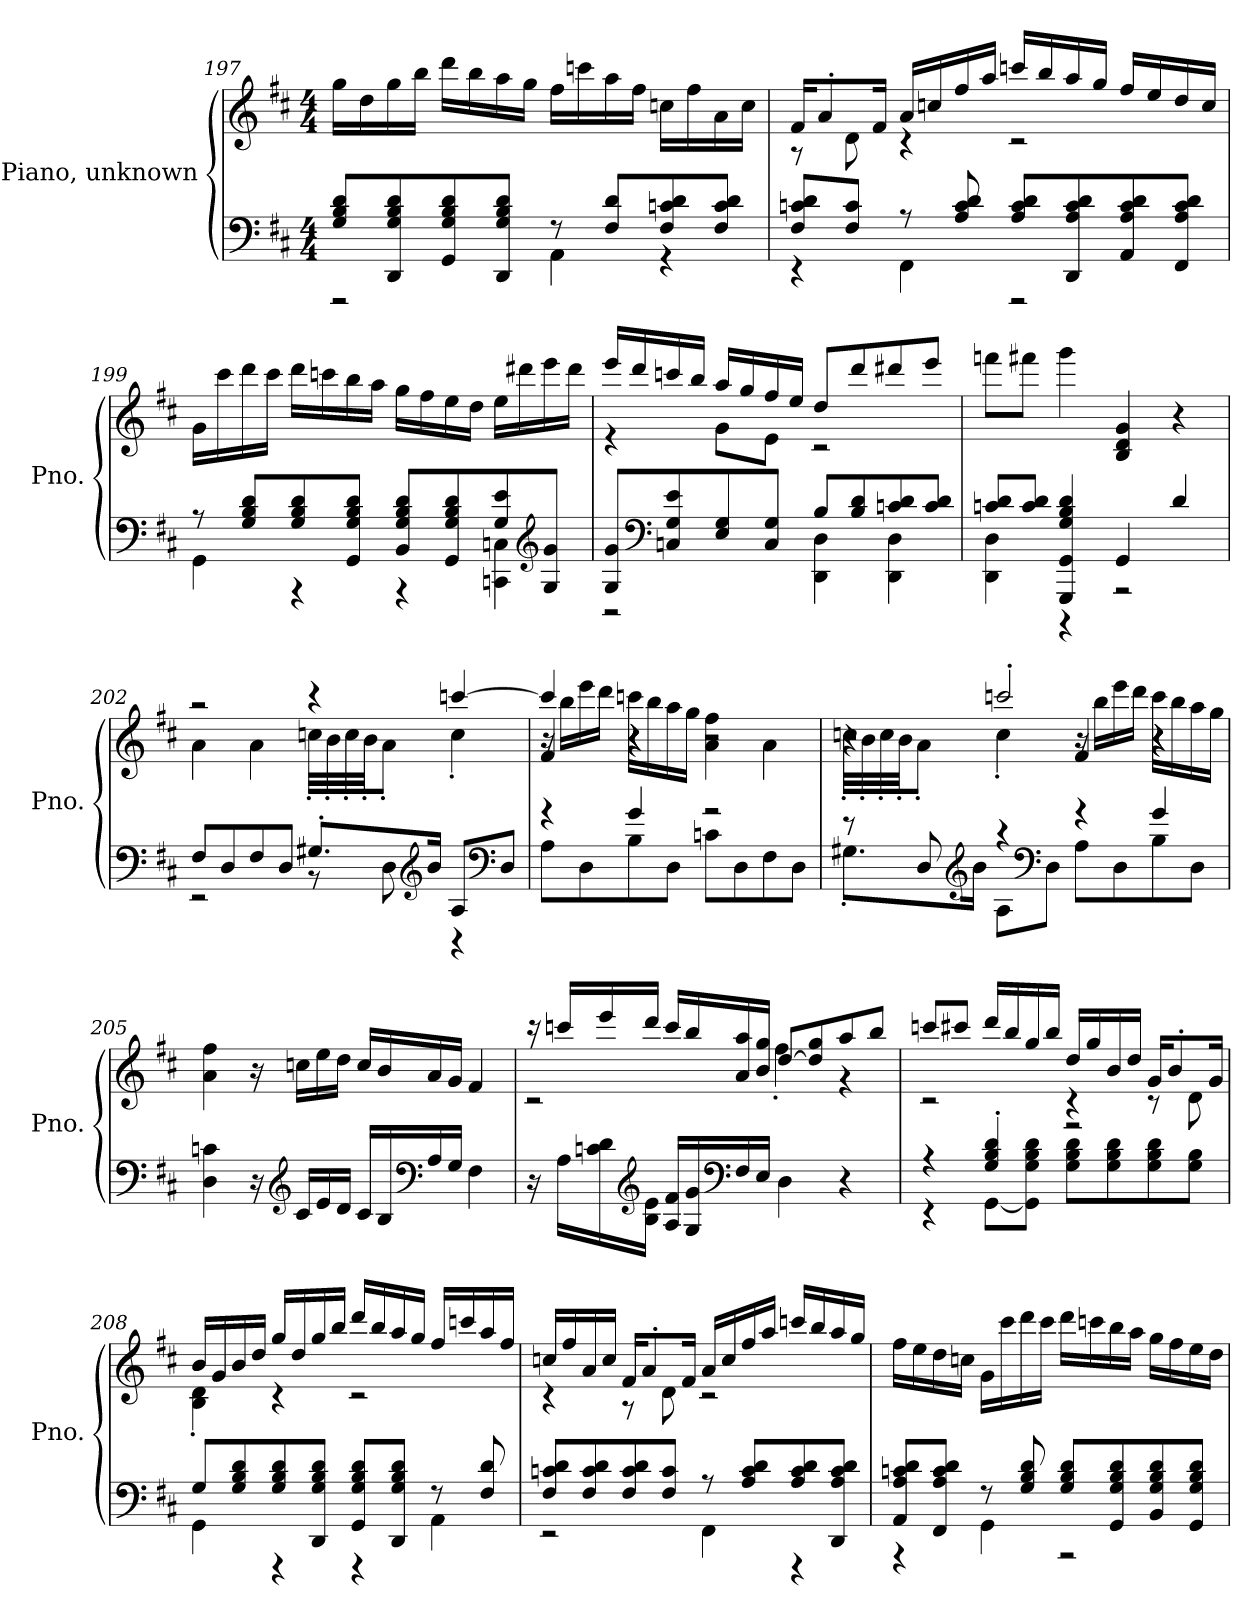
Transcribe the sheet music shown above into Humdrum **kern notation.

**kern	**kern
*part1	*part1
*staff2	*staff1
*I"Piano, unknown	*
*I'Pno.	*
!!LO:PB:g=z
*clefF4	*clefG2
*k[f#c#]	*k[f#c#]
*M4/4	*M4/4
=197	=197
*^	*
8G/ 8B/ 8d/L	2r	16gg\LL
.	.	16dd\
8DD/ 8G/ 8B/ 8d/	.	16gg\
.	.	16bb\JJ
8GG/ 8G/ 8B/ 8d/	.	16ddd\LL
.	.	16bb\
8DD/ 8G/ 8B/ 8d/J	.	16aa\
.	.	16gg\JJ
8r	4AA\	16ff#\LL
.	.	16cccn\
8F#/ 8d/L	.	16aa\
.	.	16ff#\JJ
8F#/ 8cn/ 8d/	4r	16ccn\LL
.	.	16ff#\
8F#/ 8c/ 8d/J	.	16a\
.	.	16cc\JJ
=198	=198	=198
*	*	*^
8F#/ 8cn/ 8d/L	4r	16f#/KL	8r
.	.	8a'/	.
8F#/ 8c/J	.	.	8d\
.	.	16f#/Jk	.
8r	4FF#\	16a/LL	4r
.	.	16ccn/	.
8A/ 8c/ 8d/	.	16ff#/	.
.	.	16aa/JJ	.
8A/ 8c/ 8d/L	2r	16cccn/LL	2r
.	.	16bb/	.
8DD/ 8A/ 8c/ 8d/	.	16aa/	.
.	.	16gg/JJ	.
8AA/ 8A/ 8c/ 8d/	.	16ff#/LL	.
.	.	16ee/	.
8FF#/ 8A/ 8c/ 8d/J	.	16dd/	.
.	.	16cc/JJ	.
*	*	*v	*v
!!LO:LB:g=z
=199	=199	=199
8r	4GG\	16g\LL
.	.	16ccc#\
8G/ 8B/ 8d/L	.	16ddd\
.	.	16ccc#\JJ
8G/ 8B/ 8d/	4r	16ddd\LL
.	.	16cccn\
8GG/ 8G/ 8B/ 8d/J	.	16bb\
.	.	16aa\JJ
8BB/ 8G/ 8B/ 8d/L	4r	16gg\LL
.	.	16ff#\
8GG/ 8G/ 8B/ 8d/	.	16ee\
.	.	16dd\JJ
8G/ 8e/	4CCn\ 4Cn\	16ee\LL
.	.	16ddd#X\
*clefG2	*	*
8G/ 8g/J	.	16eee\
.	.	16ddd#\JJ
=200	=200	=200
*	*	*^
8G/ 8g/L	2r	16eee/LL	4r
.	.	16ddd/	.
*clefF4	*	*	*
8Cn/ 8G/ 8e/	.	16cccn/	.
.	.	16bb/JJ	.
8E/ 8G/	.	16aa/LL	8g\L
.	.	16gg/	.
8C/ 8G/J	.	16ff#/	8e\J
.	.	16ee/JJ	.
8B/L	4DD\ 4D\	8dd/L	2r
8B/ 8d/	.	8ddd/	.
8cn/ 8d/	4DD\ 4D\	8ddd#X/	.
8c/ 8d/J	.	8eee/J	.
*	*	*v	*v
!!LO:LB:g=z
=201	=201	=201
8cn/ 8d/L	4DD\ 4D\	8fffn\L
8c/ 8d/J	.	8fff#X\J
4GGG/ 4GG/ 4G/ 4B/ 4d/	4r	4ggg\
4GG/	2r	4B/ 4d/ 4g/
4d/	.	4r
=202	=202	=202
*	*	*^
8F#/L	2r	2r	4a\
8D/	.	.	.
8F#/	.	.	4a\
8D/J	.	.	.
8.G#X'/L	8r	4r	32ccn'\LLL
.	.	.	32b'\
.	.	.	32cc'\
.	.	.	32b'\JJ
.	8D\	.	8a'\J
*clefG2	*	*	*
16b/Jk	.	.	.
8A/L	4r	[4cccn/	4cc'\
*clefF4	*	*	*
8D/J	.	.	.
=203	=203	=203	=203
*	*	*	*^
4r	8A\L	4ccc/]	16r	4f#/
.	.	.	16bb\LL	.
.	8D\	.	16eee\	.
.	.	.	16ddd\JJ	.
4g/	8B\	4r	16cccn\LL	4r
.	.	.	16bb\	.
.	8D\J	.	16aa\	.
.	.	.	16gg\JJ	.
2r	8cn\L	2r	4a\ 4ff#\	2r
.	8D\	.	.	.
.	8F#\	.	4a\	.
.	8D\J	.	.	.
!!LO:LB:g=z	!!	!!
=204	=204	=204	=204	=204
8r	8.G#X'\L	4r	32ccn'\LLL	2r
.	.	.	32b'\	.
.	.	.	32cc'\	.
.	.	.	32b'\JJ	.
8D/	.	.	8a'\J	.
*clefG2	*	*	*	*
.	16b\Jk	.	.	.
4r	8A\L	2cccn'/	4cc'\	.
*clefF4	*	*	*	*
.	8D\J	.	.	.
4r	8A\L	.	16r	4f#/
.	.	.	16bb\LL	.
.	8D\	.	16eee\	.
.	.	.	16ddd\JJ	.
4g/	8B\	4r	16ccc\LL	4r
.	.	.	16bb\	.
.	8D\J	.	16aa\	.
.	.	.	16gg\JJ	.
*v	*v	*	*	*
*	*v	*v	*v
=205	=205
4D\ 4cn\	4a\ 4ff#\
16r	16r
*clefG2	*
16c/LL	16ccn\LL
16e/	16ee\
16d/JJ	16dd\JJ
16c/LL	16cc/LL
16B/	16b/
*clefF4	*
16A/	16a/
16G/JJ	16g/JJ
4F#\	4f#/
!!LO:LB:g=z
=206	=206
*	*^
16r	16r	2r
16A\LL	16cccn/LL	.
16cn\ 16d\	16eee/	.
*clefG2	*	*
16B\ 16e\JJ	16ddd/JJ	.
16A/ 16f#/LL	16ccc/LL	.
16G/ 16g/	16bb/	.
*clefF4	*	*
16F#/	16a/ 16aa/	.
16E/JJ	16b/ 16gg/JJ	.
4D\	[8dd/L	4ff#'\
.	8dd/] 8gg/	.
4r	8aa/	4r
.	8bb/J	.
=207	=207	=207
*^	*	*
4r	4r	8cccn/L	2r
.	.	8ccc#X/J	.
4G/' 4B/' 4d/'	[8GG\L	16ddd/LL	.
.	.	16bb/	.
.	8GG\] 8G\ 8B\ 8d\J	16gg/	.
.	.	16bb/JJ	.
2r	8G\ 8B\ 8d\L	16dd/LL	4r
.	.	16gg/	.
.	8G\ 8B\ 8d\	16b/	.
.	.	16dd/JJ	.
.	8G\ 8B\ 8d\	16g/KL	8r
.	.	8b'/	.
.	8G\ 8B\J	.	8d\
.	.	16g/Jk	.
!!LO:LB:g=z	!!
=208	=208	=208	=208
8G/L	4GG\	16b/LL	4B\' 4d\'
.	.	16g/	.
8G/ 8B/ 8d/	.	16b/	.
.	.	16dd/JJ	.
8G/ 8B/ 8d/	4r	16gg/LL	4r
.	.	16dd/	.
8DD/ 8G/ 8B/ 8d/J	.	16gg/	.
.	.	16bb/JJ	.
8GG/ 8G/ 8B/ 8d/L	4r	16ddd/LL	2r
.	.	16bb/	.
8DD/ 8G/ 8B/ 8d/J	.	16aa/	.
.	.	16gg/JJ	.
8r	4AA\	16ff#/LL	.
.	.	16cccn/	.
8F#/ 8d/	.	16aa/	.
.	.	16ff#/JJ	.
=209	=209	=209	=209
8F#/ 8cn/ 8d/L	2r	16ccn/LL	4r
.	.	16ff#/	.
8F#/ 8c/ 8d/	.	16a/	.
.	.	16cc/JJ	.
8F#/ 8c/ 8d/	.	16f#/KL	8r
.	.	8a'/	.
8F#/ 8c/J	.	.	8d\
.	.	16f#/Jk	.
8r	4FF#\	16a/LL	2r
.	.	16cc/	.
8A/ 8c/ 8d/L	.	16ff#/	.
.	.	16aa/JJ	.
8A/ 8c/ 8d/	4r	16cccn/LL	.
.	.	16bb/	.
8DD/ 8A/ 8c/ 8d/J	.	16aa/	.
.	.	16gg/JJ	.
*	*	*v	*v
!!LO:PB:g=z
=210	=210	=210
8AA/ 8A/ 8cn/ 8d/L	4r	16ff#\LL
.	.	16ee\
8FF#/ 8A/ 8c/ 8d/J	.	16dd\
.	.	16ccn\JJ
8r	4GG\	16g\LL
.	.	16ccc#\
8G/ 8B/ 8d/	.	16ddd\
.	.	16ccc#\JJ
8G/ 8B/ 8d/L	2r	16ddd\LL
.	.	16cccn\
8GG/ 8G/ 8B/ 8d/	.	16bb\
.	.	16aa\JJ
8BB/ 8G/ 8B/ 8d/	.	16gg\LL
.	.	16ff#\
8GG/ 8G/ 8B/ 8d/J	.	16ee\
.	.	16dd\JJ
*v	*v	*
=	=
*-	*-
